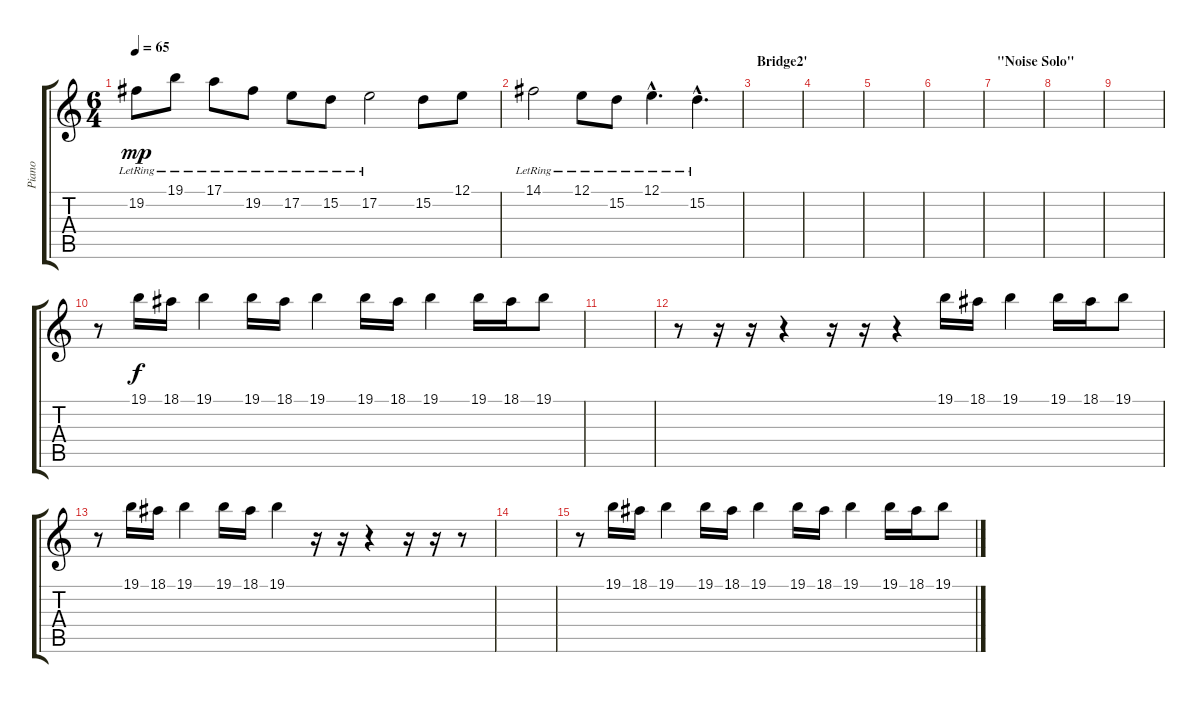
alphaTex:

\track ("Piano" "Piano") {instrument acousticgrandpiano}
\staff {score tabs}
\tuning (E4 B3 G3 D3 A2 E2) {hide}
\ts (6 4)
\tempo 65
\clef g2
\ks c
19.2{lr}.8{dy mp} 19.1{lr}.8 17.1{lr}.8 19.2{lr}.8 17.2{lr}.8 15.2{lr}.8 17.2{lr}.2 15.2.8 12.1.8 |
14.1{lr}.2 12.1{lr}.8 15.2{lr}.8 12.1{hac lr}.4{d} 15.2{hac lr}.4{d} |
\section ("" "Bridge2'")
|
|
|
|
\section ("" "\"Noise Solo\"")
|
|
|
r.8 19.1.16{dy f} 18.1.16 19.1.4 19.1.16 18.1.16 19.1.4 19.1.16 18.1.16 19.1.4 19.1.16 18.1.16 19.1.8 |
|
r.8 r.16 r.16 r.4 r.16 r.16 r.4 19.1.16 18.1.16 19.1.4 19.1.16 18.1.16 19.1.8 |
r.8 19.1.16 18.1.16 19.1.4 19.1.16 18.1.16 19.1.4 r.16 r.16 r.4 r.16 r.16 r.8 |
|
r.8 19.1.16 18.1.16 19.1.4 19.1.16 18.1.16 19.1.4 19.1.16 18.1.16 19.1.4 19.1.16 18.1.16 19.1.8
